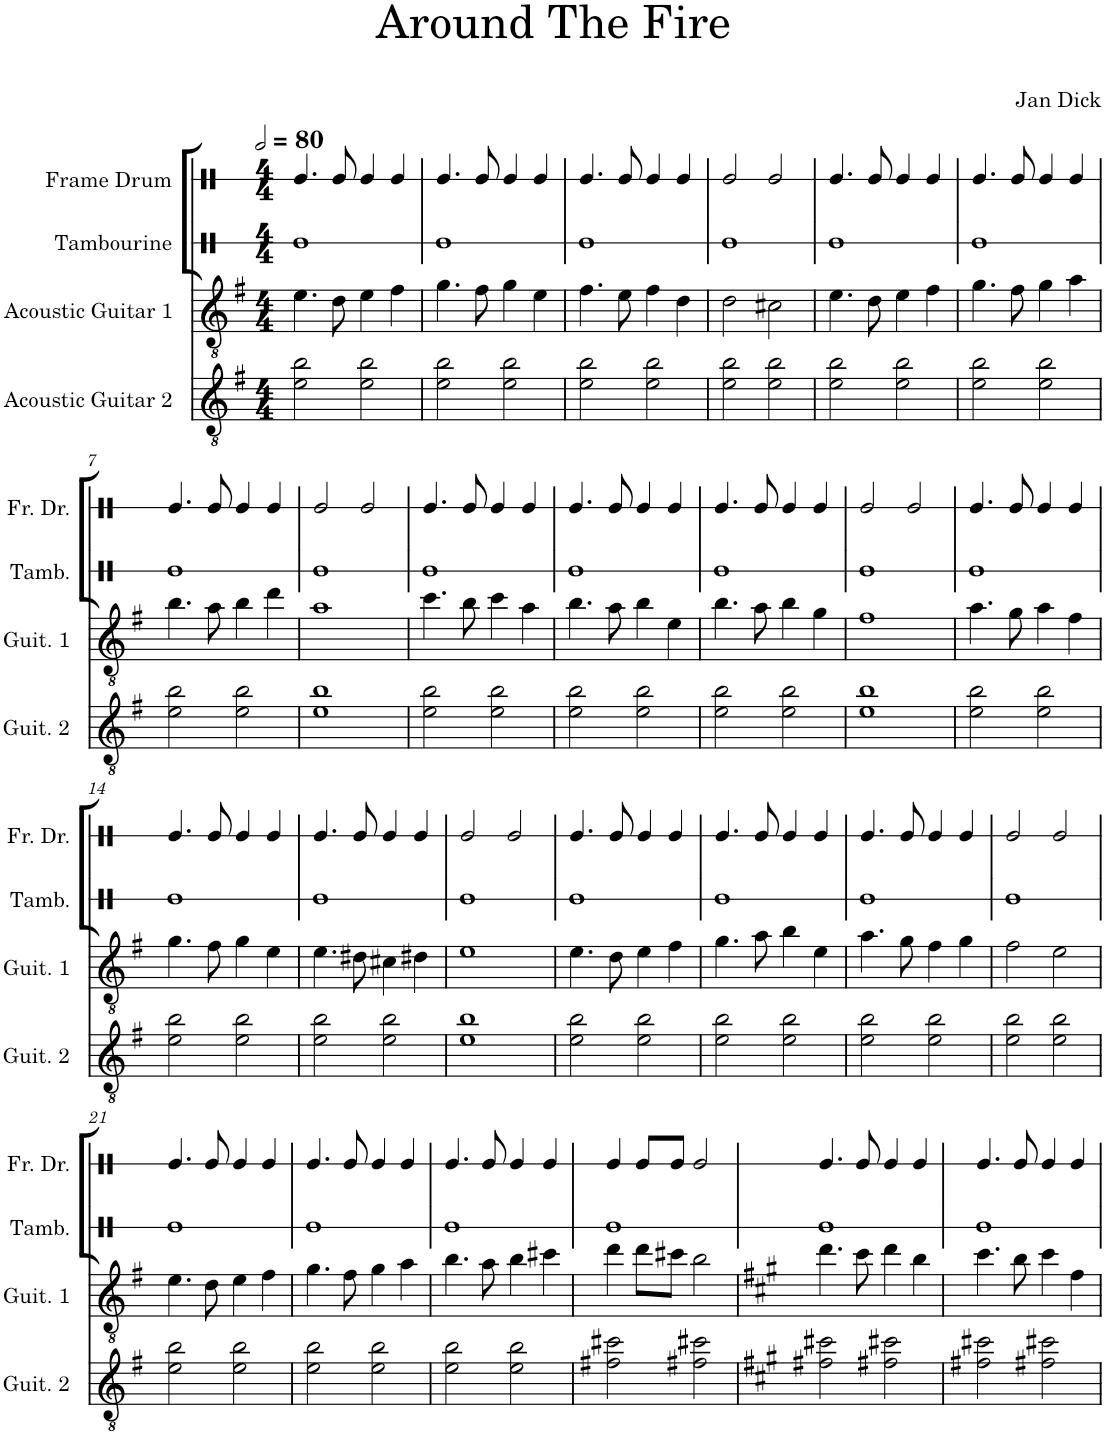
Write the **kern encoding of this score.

**kern	**kern	**kern	**kern
*part4	*part3	*part2	*part1
*staff4	*staff3	*staff2	*staff1
*I"Acoustic Guitar 2	*I"Acoustic Guitar 1	*I"Tambourine	*I"Frame Drum
*I'Guit. 2	*I'Guit. 1	*I'Tamb.	*I'Fr. Dr.
*	*	*stria1	*stria1
*clefGv2	*clefGv2	*clefX	*clefX
*k[f#]	*k[f#]	*k[]	*k[]
*M4/4	*M4/4	*M4/4	*M4/4
*MM160	*MM160	*MM160	*MM160
=1	=1	=1	=1
2e\ 2b\	4.e\	1Re	4.Re/
.	8d\	.	8Re/
2e\ 2b\	4e\	.	4Re/
.	4f#\	.	4Re/
=2	=2	=2	=2
2e\ 2b\	4.g\	1Re	4.Re/
.	8f#\	.	8Re/
2e\ 2b\	4g\	.	4Re/
.	4e\	.	4Re/
=3	=3	=3	=3
2e\ 2b\	4.f#\	1Re	4.Re/
.	8e\	.	8Re/
2e\ 2b\	4f#\	.	4Re/
.	4d\	.	4Re/
=4	=4	=4	=4
2e\ 2b\	2d\	1Re	2Re/
2e\ 2b\	2c#X\	.	2Re/
=5	=5	=5	=5
2e\ 2b\	4.e\	1Re	4.Re/
.	8d\	.	8Re/
2e\ 2b\	4e\	.	4Re/
.	4f#\	.	4Re/
=6	=6	=6	=6
2e\ 2b\	4.g\	1Re	4.Re/
.	8f#\	.	8Re/
2e\ 2b\	4g\	.	4Re/
.	4a\	.	4Re/
!!LO:LB:g=z
=7	=7	=7	=7
2e\ 2b\	4.b\	1Re	4.Re/
.	8a\	.	8Re/
2e\ 2b\	4b\	.	4Re/
.	4dd\	.	4Re/
=8	=8	=8	=8
1e 1b	1a	1Re	2Re/
.	.	.	2Re/
=9	=9	=9	=9
2e\ 2b\	4.cc\	1Re	4.Re/
.	8b\	.	8Re/
2e\ 2b\	4cc\	.	4Re/
.	4a\	.	4Re/
=10	=10	=10	=10
2e\ 2b\	4.b\	1Re	4.Re/
.	8a\	.	8Re/
2e\ 2b\	4b\	.	4Re/
.	4e\	.	4Re/
=11	=11	=11	=11
2e\ 2b\	4.b\	1Re	4.Re/
.	8a\	.	8Re/
2e\ 2b\	4b\	.	4Re/
.	4g\	.	4Re/
=12	=12	=12	=12
1e 1b	1f#	1Re	2Re/
.	.	.	2Re/
=13	=13	=13	=13
2e\ 2b\	4.a\	1Re	4.Re/
.	8g\	.	8Re/
2e\ 2b\	4a\	.	4Re/
.	4f#\	.	4Re/
!!LO:LB:g=z
=14	=14	=14	=14
2e\ 2b\	4.g\	1Re	4.Re/
.	8f#\	.	8Re/
2e\ 2b\	4g\	.	4Re/
.	4e\	.	4Re/
=15	=15	=15	=15
2e\ 2b\	4.e\	1Re	4.Re/
.	8d#X\	.	8Re/
2e\ 2b\	4c#X\	.	4Re/
.	4d#X\	.	4Re/
=16	=16	=16	=16
1e 1b	1e	1Re	2Re/
.	.	.	2Re/
=17	=17	=17	=17
2e\ 2b\	4.e\	1Re	4.Re/
.	8d\	.	8Re/
2e\ 2b\	4e\	.	4Re/
.	4f#\	.	4Re/
=18	=18	=18	=18
2e\ 2b\	4.g\	1Re	4.Re/
.	8a\	.	8Re/
2e\ 2b\	4b\	.	4Re/
.	4e\	.	4Re/
=19	=19	=19	=19
2e\ 2b\	4.a\	1Re	4.Re/
.	8g\	.	8Re/
2e\ 2b\	4f#\	.	4Re/
.	4g\	.	4Re/
=20	=20	=20	=20
2e\ 2b\	2f#\	1Re	2Re/
2e\ 2b\	2e\	.	2Re/
!!LO:LB:g=z
=21	=21	=21	=21
2e\ 2b\	4.e\	1Re	4.Re/
.	8d\	.	8Re/
2e\ 2b\	4e\	.	4Re/
.	4f#\	.	4Re/
=22	=22	=22	=22
2e\ 2b\	4.g\	1Re	4.Re/
.	8f#\	.	8Re/
2e\ 2b\	4g\	.	4Re/
.	4a\	.	4Re/
=23	=23	=23	=23
2e\ 2b\	4.b\	1Re	4.Re/
.	8a\	.	8Re/
2e\ 2b\	4b\	.	4Re/
.	4cc#X\	.	4Re/
=24	=24	=24	=24
2f#X\ 2cc#X\	4dd\	1Re	4Re/
.	8dd\L	.	8Re/L
.	8cc#X\J	.	8Re/J
2f#X\ 2cc#X\	2b\	.	2Re/
=25	=25	=25	=25
*k[f#c#g#]	*k[f#c#g#]	*	*
2f#X\ 2cc#X\	4.dd\	1Re	4.Re/
.	8cc#\	.	8Re/
2f#X\ 2cc#X\	4dd\	.	4Re/
.	4b\	.	4Re/
=26	=26	=26	=26
2f#X\ 2cc#X\	4.cc#\	1Re	4.Re/
.	8b\	.	8Re/
2f#X\ 2cc#X\	4cc#\	.	4Re/
.	4f#\	.	4Re/
=	=	=	=
*-	*-	*-	*-
